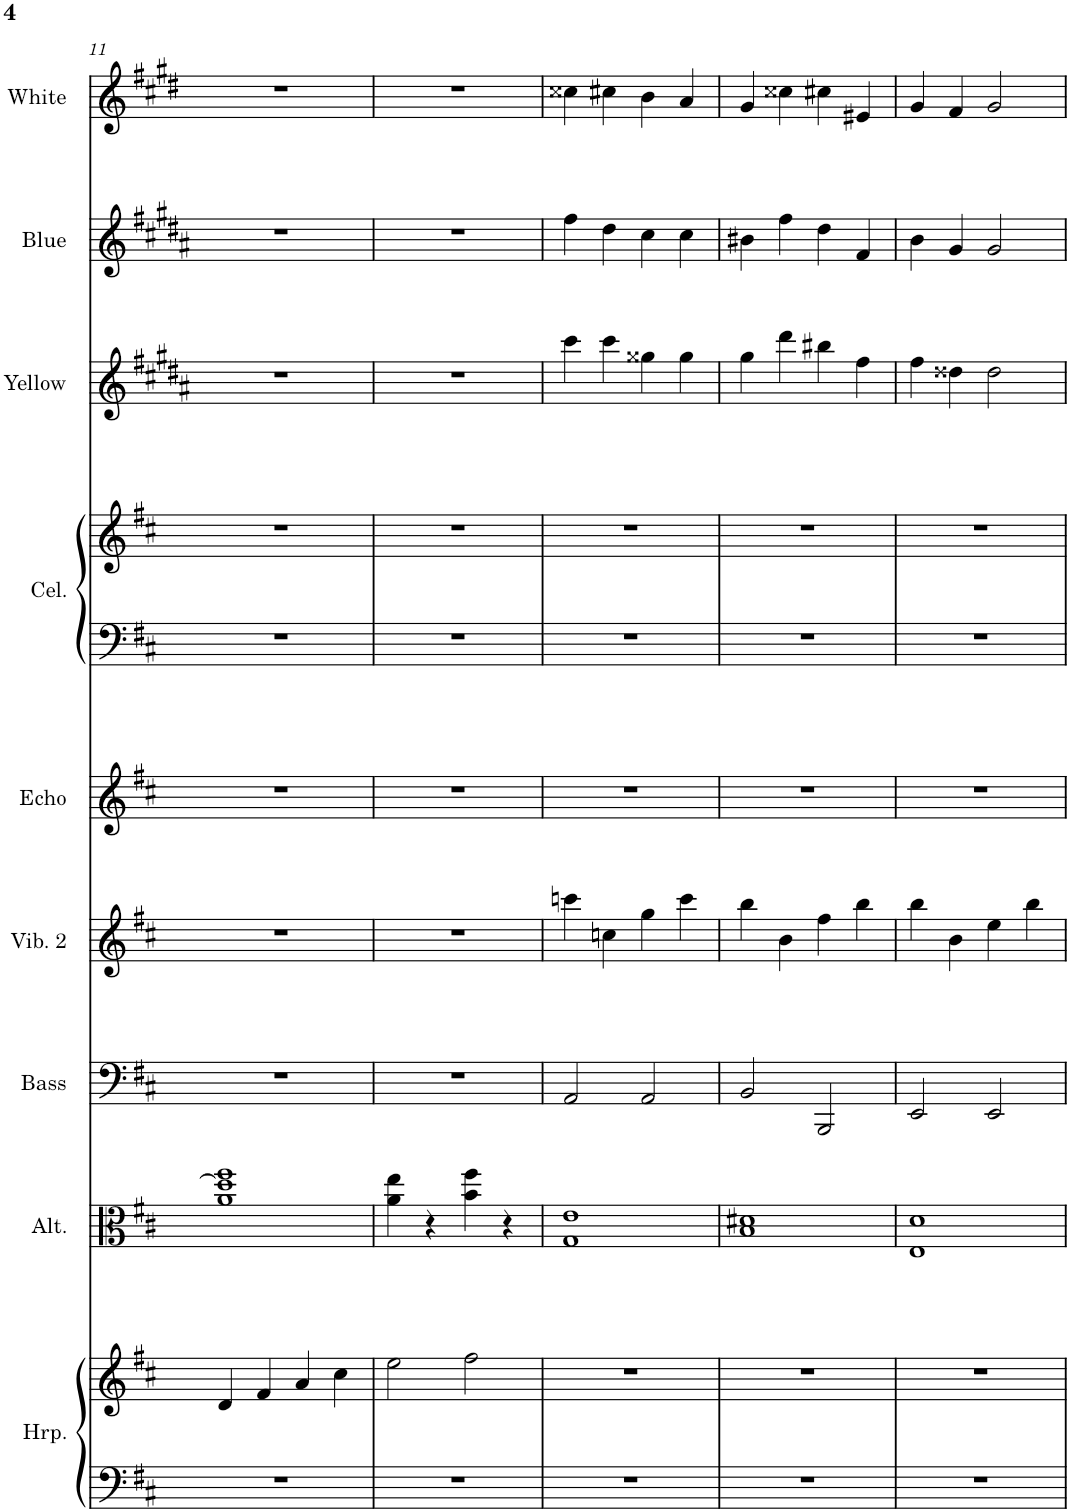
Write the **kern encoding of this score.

**kern	**kern	**kern	**kern	**kern	**kern	**kern	**kern	**kern	**kern	**kern
*part9	*part9	*part8	*part7	*part6	*part5	*part4	*part4	*part3	*part2	*part1
*staff11	*staff10	*staff9	*staff8	*staff7	*staff6	*staff5	*staff4	*staff3	*staff2	*staff1
*I"Harpe	*	*I"Altos	*I"Bass	*I"Vibraphone 2	*I"Celesta Echo, Vibraphone	*I"Celesta	*	*I"Baryton Saxophone, Yellow	*I"Alto Saxophone, Blue	*I"Soprano Saxophone, White
*I'Hrp.	*	*I'Alt.	*I'Bass	*I'Vib. 2	*I'Echo	*I'Cel.	*	*I'Yellow	*I'Blue	*I'White
!!LO:PB:g=z
*clefF4	*clefG2	*clefC3	*clefF4	*clefG2	*clefG2	*clefF4	*clefG2	*clefG2	*clefG2	*clefG2
*	*	*	*Trd7c12	*	*	*Trd-7c-12	*Trd-7c-12	*Trd12c21	*Trd5c9	*Trd1c2
*k[f#c#]	*k[f#c#]	*k[f#c#]	*k[f#c#]	*k[f#c#]	*k[f#c#]	*k[f#c#]	*k[f#c#]	*k[f#c#g#d#a#]	*k[f#c#g#d#a#]	*k[f#c#g#d#]
*M4/4	*M4/4	*M4/4	*M4/4	*M4/4	*M4/4	*M4/4	*M4/4	*M4/4	*M4/4	*M4/4
=11	=11	=11	=11	=11	=11	=11	=11	=11	=11	=11
1r	4d/	1a 1dd] 1ff#	1r	1r	1r	1r	1r	1r	1r	1r
.	4f#/	.	.	.	.	.	.	.	.	.
.	4a/	.	.	.	.	.	.	.	.	.
.	4cc#\	.	.	.	.	.	.	.	.	.
=12	=12	=12	=12	=12	=12	=12	=12	=12	=12	=12
1r	2ee\	4a\ 4ee\	1r	1r	1r	1r	1r	1r	1r	1r
.	.	4r	.	.	.	.	.	.	.	.
.	2ff#\	4b\ 4ff#\	.	.	.	.	.	.	.	.
.	.	4r	.	.	.	.	.	.	.	.
=13	=13	=13	=13	=13	=13	=13	=13	=13	=13	=13
1r	1r	1G 1e	2AA/	4cccn\	1r	1r	1r	4ccc#\	4ff#\	4cc##X\
.	.	.	.	4ccn\	.	.	.	4ccc#\	4dd#\	4cc#X\
.	.	.	2AA/	4gg\	.	.	.	4gg##X\	4cc#\	4b\
.	.	.	.	4ccc\	.	.	.	4gg##\	4cc#\	4a/
=14	=14	=14	=14	=14	=14	=14	=14	=14	=14	=14
1r	1r	1B 1d#X	2BB/	4bb\	1r	1r	1r	4gg#\	4b#X\	4g#/
.	.	.	.	4b\	.	.	.	4ddd#\	4ff#\	4cc##X\
.	.	.	2BBB/	4ff#\	.	.	.	4bb#X\	4dd#\	4cc#X\
.	.	.	.	4bb\	.	.	.	4ff#\	4f#/	4e#X/
=15	=15	=15	=15	=15	=15	=15	=15	=15	=15	=15
1r	1r	1E 1d	2EE/	4bb\	1r	1r	1r	4ff#\	4b\	4g#/
.	.	.	.	4b\	.	.	.	4dd##X\	4g#/	4f#/
.	.	.	2EE/	4ee\	.	.	.	2dd##\	2g#/	2g#/
.	.	.	.	4bb\	.	.	.	.	.	.
=	=	=	=	=	=	=	=	=	=	=
*-	*-	*-	*-	*-	*-	*-	*-	*-	*-	*-
